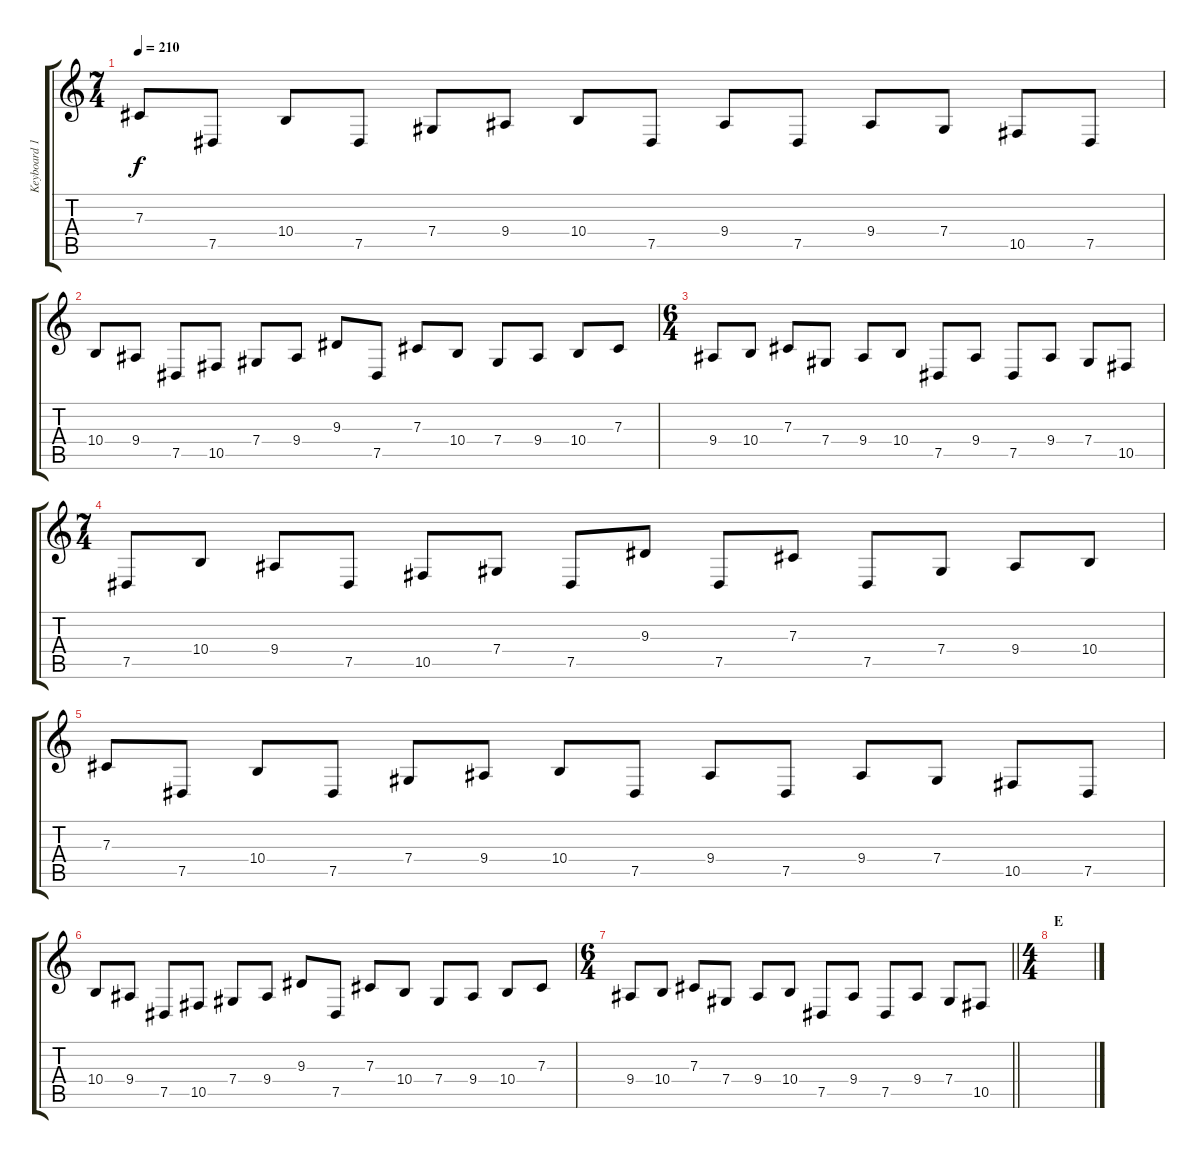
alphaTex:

\track ("Keyboard 1" "Keyboard 1") {instrument marimba}
\staff {score tabs}
\tuning (Eb4 Bb3 Gb3 Db3 Ab2 Eb2) {hide}
\ts (7 4)
\tempo 210
\clef g2
\ks c
7.3.8{dy f} 7.5.8 10.4.8 7.5.8 7.4.8 9.4.8 10.4.8 7.5.8 9.4.8 7.5.8 9.4.8 7.4.8 10.5.8 7.5.8 |
10.4.8 9.4.8 7.5.8 10.5.8 7.4.8 9.4.8 9.3.8 7.5.8 7.3.8 10.4.8 7.4.8 9.4.8 10.4.8 7.3.8 |
\ts (6 4)
9.4.8 10.4.8 7.3.8 7.4.8 9.4.8 10.4.8 7.5.8 9.4.8 7.5.8 9.4.8 7.4.8 10.5.8 |
\ts (7 4)
7.5.8 10.4.8 9.4.8 7.5.8 10.5.8 7.4.8 7.5.8 9.3.8 7.5.8 7.3.8 7.5.8 7.4.8 9.4.8 10.4.8 |
7.3.8 7.5.8 10.4.8 7.5.8 7.4.8 9.4.8 10.4.8 7.5.8 9.4.8 7.5.8 9.4.8 7.4.8 10.5.8 7.5.8 |
10.4.8 9.4.8 7.5.8 10.5.8 7.4.8 9.4.8 9.3.8 7.5.8 7.3.8 10.4.8 7.4.8 9.4.8 10.4.8 7.3.8 |
\ts (6 4)
\barLineRight lightlight
9.4.8 10.4.8 7.3.8 7.4.8 9.4.8 10.4.8 7.5.8 9.4.8 7.5.8 9.4.8 7.4.8 10.5.8 |
\ts (4 4)
\section ("" "E")
